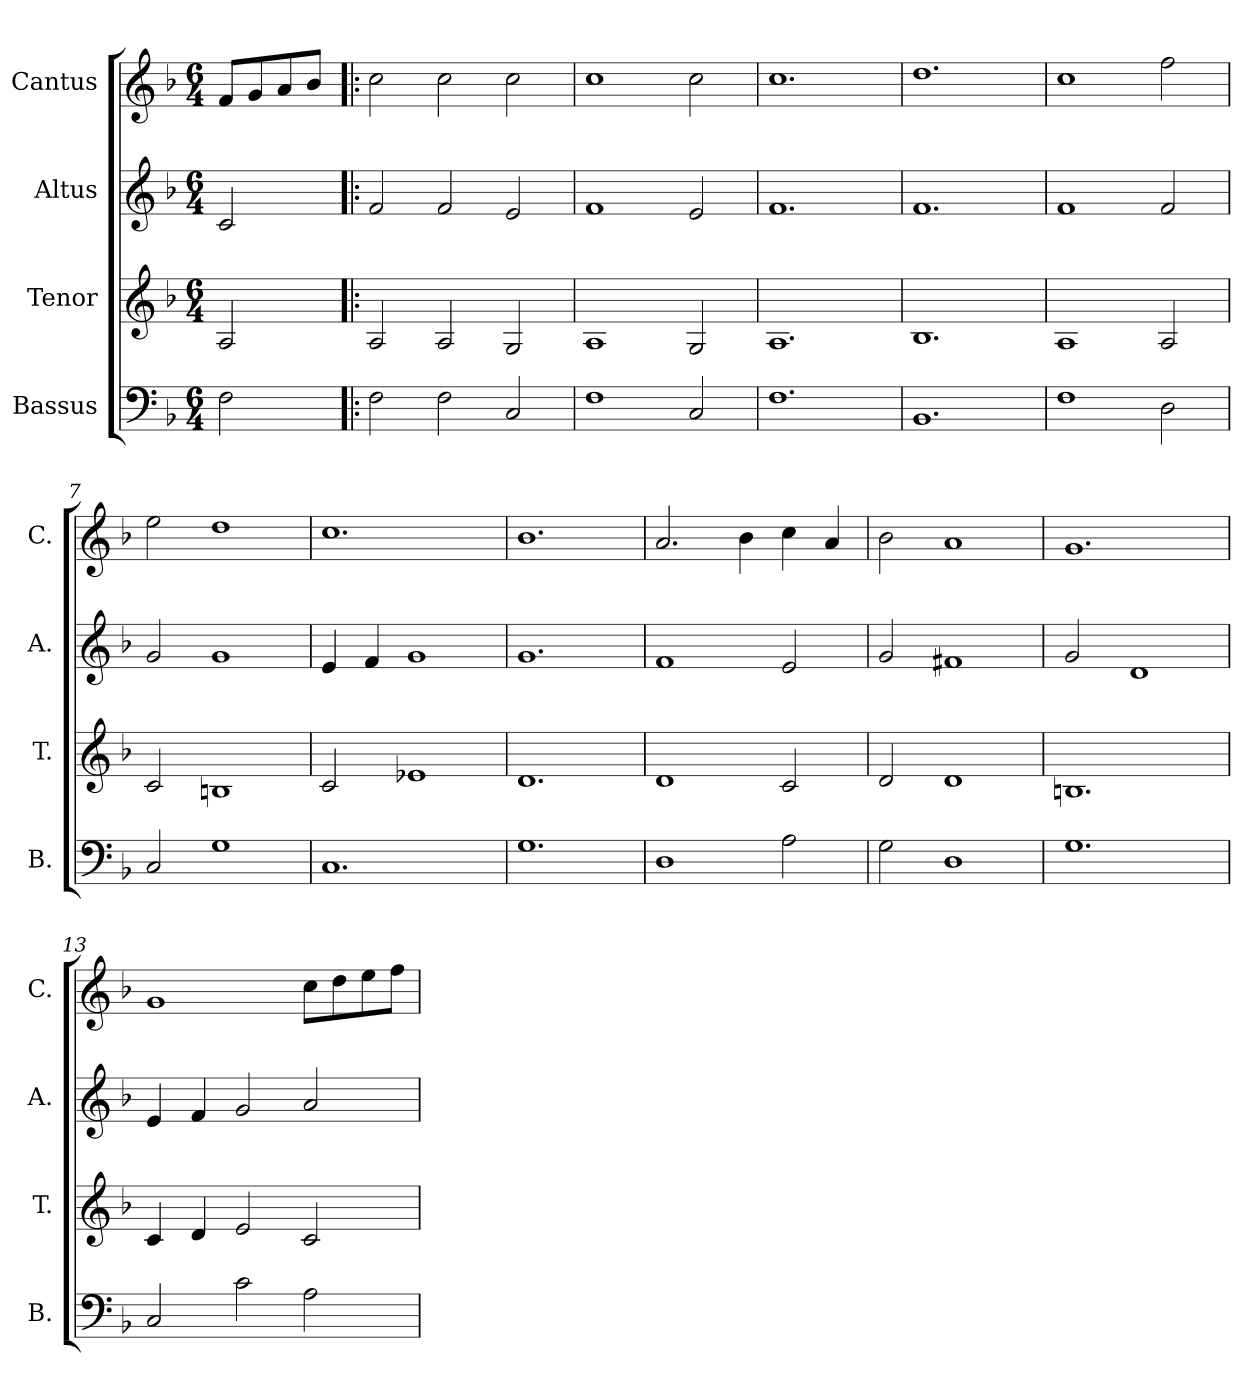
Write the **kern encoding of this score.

**kern	**kern	**kern	**kern
*part4	*part3	*part2	*part1
*staff4	*staff3	*staff2	*staff1
*I"Bassus	*I"Tenor	*I"Altus	*I"Cantus
*I'B.	*I'T.	*I'A.	*I'C.
*clefF4	*clefG2	*clefG2	*clefG2
*k[b-]	*k[b-]	*k[b-]	*k[b-]
*F:	*F:	*F:	*F:
*M6/4	*M6/4	*M6/4	*M6/4
=1	=1	=1	=1
2F\	2A/	2c/	8f/L
.	.	.	8g/
.	.	.	8a/
.	.	.	8b-/J
=2!|:	=2!|:	=2!|:	=2!|:
2F\	2A/	2f/	2cc\
2F\	2A/	2f/	2cc\
2C/	2G/	2e/	2cc\
=3	=3	=3	=3
1F\	1A/	1f/	1cc\
2C/	2G/	2e/	2cc\
=4	=4	=4	=4
1.F\	1.A/	1.f/	1.cc\
=5	=5	=5	=5
1.BB-/	1.B-/	1.f/	1.dd\
=6	=6	=6	=6
1F\	1A/	1f/	1cc\
2D\	2A/	2f/	2ff\
=7	=7	=7	=7
2C/	2c/	2g/	2ee\
1G\	1Bn/	1g/	1dd\
=8	=8	=8	=8
1.C/	2c/	4e/	1.cc\
.	.	4f/	.
.	1e-X/	1g/	.
=9	=9	=9	=9
1.G\	1.d/	1.g/	1.b-\
=10	=10	=10	=10
1D\	1d/	1f/	2.a/
.	.	.	4b-\
2A\	2c/	2e/	4cc\
.	.	.	4a/
=11	=11	=11	=11
2G\	2d/	2g/	2b-\
1D\	1d/	1f#X/	1a/
=12	=12	=12	=12
1.G\	1.Bn/	2g/	1.g/
.	.	1d/	.
!!LO:LB:g=z
=13	=13	=13	=13
2C/	4c/	4e/	1g/
.	4d/	4f/	.
2c\	2e/	2g/	.
2A\	2c/	2a/	8cc\L
.	.	.	8dd\
.	.	.	8ee\
.	.	.	8ff\J
=	=	=	=
*-	*-	*-	*-
